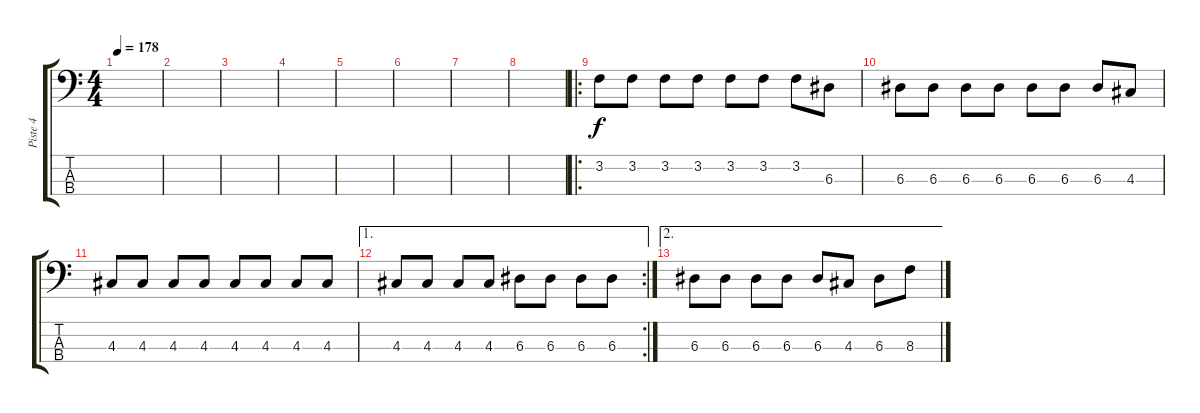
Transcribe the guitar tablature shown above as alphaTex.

\track ("Piste 4" "Piste 4") {instrument electricbassfinger}
\staff {score tabs}
\tuning (G2 D2 A1 E1) {hide}
\ts (4 4)
\tempo 178
\clef f4
\ks c
|
|
|
|
|
|
|
|
\ro
3.2.8 3.2.8 3.2.8 3.2.8 3.2.8 3.2.8 3.2.8 6.3.8 |
6.3.8 6.3.8 6.3.8 6.3.8 6.3.8 6.3.8 6.3.8 4.3.8 |
4.3.8 4.3.8 4.3.8 4.3.8 4.3.8 4.3.8 4.3.8 4.3.8 |
\ae 1
\rc 2
4.3.8 4.3.8 4.3.8 4.3.8 6.3.8 6.3.8 6.3.8 6.3.8 |
\ae 2
6.3.8 6.3.8 6.3.8 6.3.8 6.3.8 4.3.8 6.3.8 8.3.8
